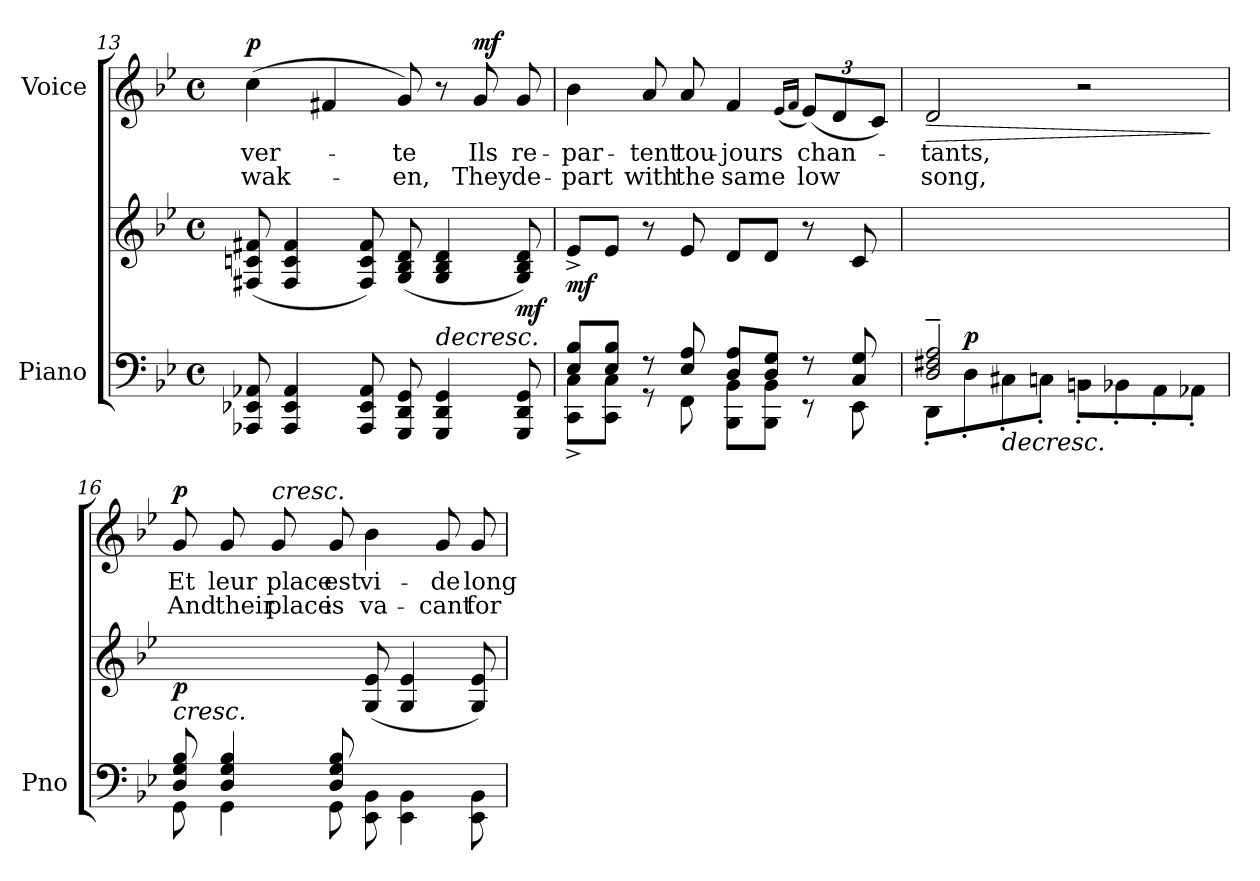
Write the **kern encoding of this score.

**kern	**kern	**dynam	**kern	**text	**text	**dynam
*part2	*part2	*part2	*part1	*part1	*part1	*part1
*staff3	*staff2	*staff2/3	*staff1	*staff1	*staff1	*staff1
*I"Piano	*	*	*I"Voice	*	*	*
*I'Pno	*	*	*	*	*	*
*clefF4	*clefG2	*	*clefG2	*	*	*
*k[b-e-]	*k[b-e-]	*	*k[b-e-]	*	*	*
*M4/4	*M4/4	*	*M4/4	*	*	*
*met(c)	*met(c)	*	*met(c)	*	*	*
=13	=13	=13	=13	=13	=13	=13
!	!	!	!	!LO:LY:b	!LO:LY:b	!LO:DY:a
8AAA-X/ 8EE-X/ 8AA-X/	(>8F#X/ 8cn/ 8f#X/	.	(>4cc\	-ver-	-wak-	p
4AAA-/ 4EE-/ 4AA-/	4F#/ 4c/ 4f#/	.	.	.	.	.
.	.	.	4f#X/	.	.	.
8AAA-/ 8EE-/ 8AA-/	8F#/ 8c/ 8f#/)	.	.	.	.	.
!	!	!	!	!LO:LY:b	!LO:LY:b	!
8GGG/ 8DD/ 8GG/	(>8G/ 8B-/ 8d/	.	8g/)	-te	-en,	.
!	!	!LO:HP:b	!	!	!	!
4GGG/ 4DD/ 4GG/	4G/ 4B-/ 4d/	>	8r	.	.	.
!	!	!	!	!LO:LY:b	!LO:LY:b	!LO:DY:a
.	.	.	8g/	Ils	They	mf
!	!	!LO:DY:b	!	!LO:LY:b	!LO:LY:b	!
8GGG/ 8DD/ 8GG/	8G/ 8B-/ 8d/)	mf	8g/	re-	de-	.
.	.	]	.	.	.	.
!!LO:LB:g=z
=14	=14	=14	=14	=14	=14	=14
*^	*	*	*	*	*	*
!	!	!	!LO:DY:b	!	!LO:LY:b	!LO:LY:b	!
8E-/ 8B-/L	8CC\^ 8C\^L	8e-^/L	mf	4b-\	-par-	-part	.
8E-/ 8B-/J	8CC\ 8C\J	8e-/J	.	.	.	.	.
!	!	!	!	!	!LO:LY:b	!LO:LY:b	!
8r	8r	8r	.	8a/	-tent	with	.
!	!	!	!	!	!LO:LY:b	!LO:LY:b	!
8E-/ 8A/	8FF\	8e-/	.	8a/	tou-	the	.
!	!	!	!	!	!LO:LY:b	!LO:LY:b	!
8D/ 8A/L	8BBB-\ 8BB-\L	8d/L	.	4f/	-jours	same	.
8D/ 8G/J	8BBB-\ 8BB-\J	8d/J	.	.	.	.	.
.	.	.	.	(<16qe-/LL	.	.	.
.	.	.	.	16qf/JJ	.	.	.
*	*	*	*	*Xbrackettup	*	*	*
!	!	!	!	!	!LO:LY:b	!LO:LY:b	!
8r	8r	8r	.	(<12e-/L)	chan-	low	.
.	.	.	.	12d/	.	.	.
8C/ 8G/	8EE-\	8c/	.	.	.	.	.
.	.	.	.	12c/J)	.	.	.
=15	=15	=15	=15	=15	=15	=15	=15
!	!	!	!	!	!LO:LY:b	!LO:LY:b	!LO:HP:b
2D/~ 2F#X/~ 2A/~	8DD'\L	1ryy	.	2d/	-tants,	song,	>
!	!	!	!LO:DY:a=2	!	!	!	!
.	8D'\	.	p	.	.	.	.
!	!	!	!LO:HP:b=2	!	!	!	!
.	8C#X'\	.	>	.	.	.	.
.	8Cn'\J	.	.	.	.	.	.
2rBB	8BBn'\L	.	.	2r	.	.	.
.	8BB-X'\	.	.	.	.	.	.
.	8AA'\	.	.	.	.	.	.
.	8AA-X'\J	.	.	.	.	.	.
*v	*v	*	*	*	*	*	*
.	.	.	.	.	.	]
=16	=16	=16	=16	=16	=16	=16
*^	*	*	*	*	*	*
!	!	!LO:TX:b:i:t=cresc.	!	!	!	!	!
!	!	!	!LO:DY:b	!	!LO:LY:b	!LO:LY:b	!LO:DY:a
8D/ 8G/ 8B-/	8GG\	2ryy	p	8g/	Et	And	p
!	!	!	!	!	!LO:LY:b	!LO:LY:b	!
4D/ 4G/ 4B-/	4GG\	.	.	8g/	leur	their	.
!	!	!	!	!LO:TX:a:i:t=cresc.	!	!	!
!	!	!	!	!	!LO:LY:b	!LO:LY:b	!
.	.	.	.	8g/	place	place	.
!	!	!	!	!	!LO:LY:b	!LO:LY:b	!
8D/ 8G/ 8B-/	8GG\	.	.	8g/	est	is	.
!	!	!	!	!	!LO:LY:b	!LO:LY:b	!
2ryy	8EE-\ 8BB-\	(>8G/ 8e-/	.	4b-\	vi-	va-	.
.	4EE-\ 4BB-\	4G/ 4e-/	.	.	.	.	.
!	!	!	!	!	!LO:LY:b	!LO:LY:b	!
.	.	.	.	8g/	-de	-cant	.
!	!	!	!	!	!LO:LY:b	!LO:LY:b	!
.	8EE-\ 8BB-\	8G/ 8e-/)	.	8g/	long-	for	.
*v	*v	*	*	*	*	*	*
.	.	]	.	.	.	.
=	=	=	=	=	=	=
*-	*-	*-	*-	*-	*-	*-
